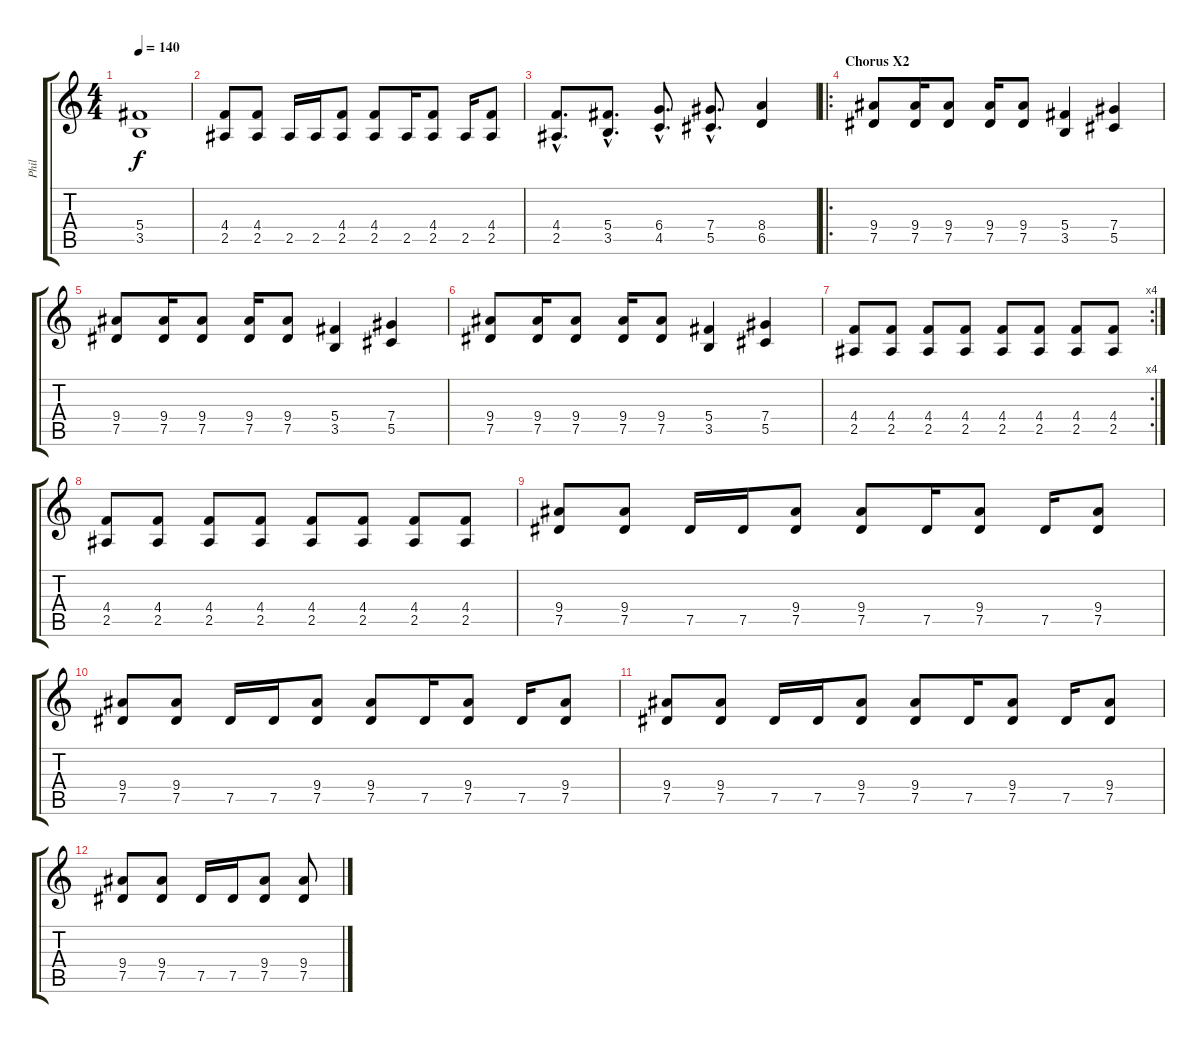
\track ("Phil" "Phil") {instrument distortionguitar}
\staff {score tabs}
\tuning (Eb4 Bb3 Gb3 Db3 Ab2 Eb2) {hide}
\ts (4 4)
\tempo 140
\clef g2
\ks c
(5.4 3.5).1{dy f} |
(4.4 2.5).8 (4.4 2.5).8 2.5.16 2.5.16 (4.4 2.5).8 (4.4 2.5).8 2.5.16 (4.4 2.5).8 2.5.16 (4.4 2.5).8 |
(4.4{hac} 2.5{hac}).8{d} (5.4{hac} 3.5{hac}).8{d} (6.4{hac} 4.5{hac}).8{d} (7.4{hac} 5.5{hac}).8{d} (8.4 6.5).4 |
\ro
\section ("" "Chorus X2")
(9.4 7.5).8 (9.4 7.5).16 (9.4 7.5).8 (9.4 7.5).16 (9.4 7.5).8 (5.4 3.5).4 (7.4 5.5).4 |
(9.4 7.5).8 (9.4 7.5).16 (9.4 7.5).8 (9.4 7.5).16 (9.4 7.5).8 (5.4 3.5).4 (7.4 5.5).4 |
(9.4 7.5).8 (9.4 7.5).16 (9.4 7.5).8 (9.4 7.5).16 (9.4 7.5).8 (5.4 3.5).4 (7.4 5.5).4 |
\rc 4
(4.4 2.5).8 (4.4 2.5).8 (4.4 2.5).8 (4.4 2.5).8 (4.4 2.5).8 (4.4 2.5).8 (4.4 2.5).8 (4.4 2.5).8 |
(4.4 2.5).8 (4.4 2.5).8 (4.4 2.5).8 (4.4 2.5).8 (4.4 2.5).8 (4.4 2.5).8 (4.4 2.5).8 (4.4 2.5).8 |
(9.4 7.5).8 (9.4 7.5).8 7.5.16 7.5.16 (9.4 7.5).8 (9.4 7.5).8 7.5.16 (9.4 7.5).8 7.5.16 (9.4 7.5).8 |
(9.4 7.5).8 (9.4 7.5).8 7.5.16 7.5.16 (9.4 7.5).8 (9.4 7.5).8 7.5.16 (9.4 7.5).8 7.5.16 (9.4 7.5).8 |
(9.4 7.5).8 (9.4 7.5).8 7.5.16 7.5.16 (9.4 7.5).8 (9.4 7.5).8 7.5.16 (9.4 7.5).8 7.5.16 (9.4 7.5).8 |
(9.4 7.5).8 (9.4 7.5).8 7.5.16 7.5.16 (9.4 7.5).8 (9.4 7.5).8
